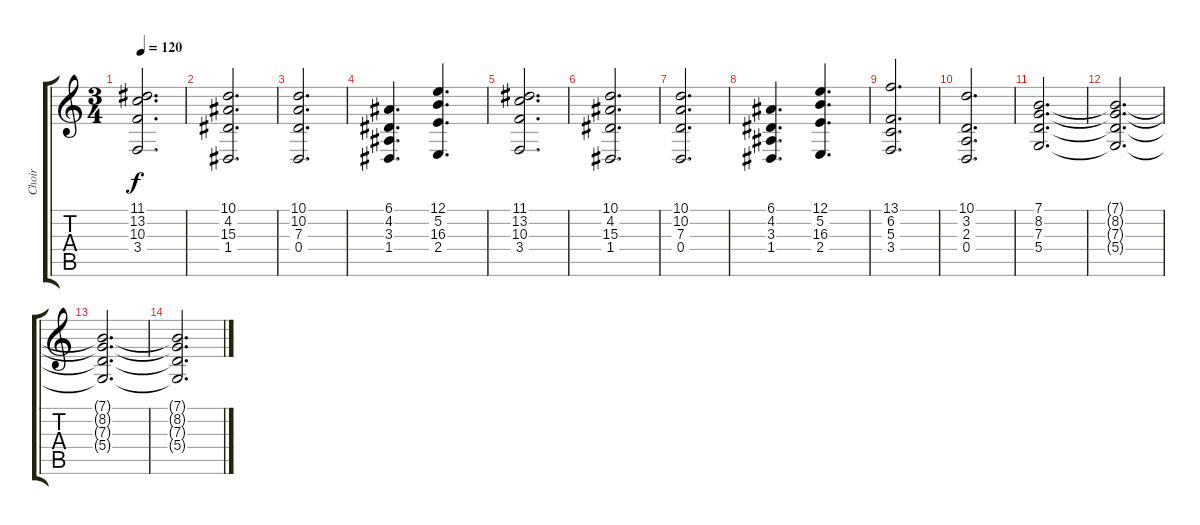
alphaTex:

\track ("Choir" "Choir") {instrument choiraahs}
\staff {score tabs}
\tuning (E4 B3 G3 D3 A2 E2) {hide}
\ts (3 4)
\tempo 120
\clef g2
\ks c
(11.1 13.2 10.3 3.4).2{d dy f} |
(10.1 4.2 15.3 1.4).2{d} |
(10.1 10.2 7.3 0.4).2{d} |
(6.1 4.2 3.3 1.4).4{d} (12.1 5.2 16.3 2.4).4{d} |
(11.1 13.2 10.3 3.4).2{d} |
(10.1 4.2 15.3 1.4).2{d} |
(10.1 10.2 7.3 0.4).2{d} |
(6.1 4.2 3.3 1.4).4{d} (12.1 5.2 16.3 2.4).4{d} |
(13.1 6.2 5.3 3.4).2{d} |
(10.1 3.2 2.3 0.4).2{d} |
(7.1 8.2 7.3 5.4).2{d} |
(7.1{t} 8.2{t} 7.3{t} 5.4{t}).2{d} |
(7.1{t} 8.2{t} 7.3{t} 5.4{t}).2{d} |
(7.1{t} 8.2{t} 7.3{t} 5.4{t}).2{d}
